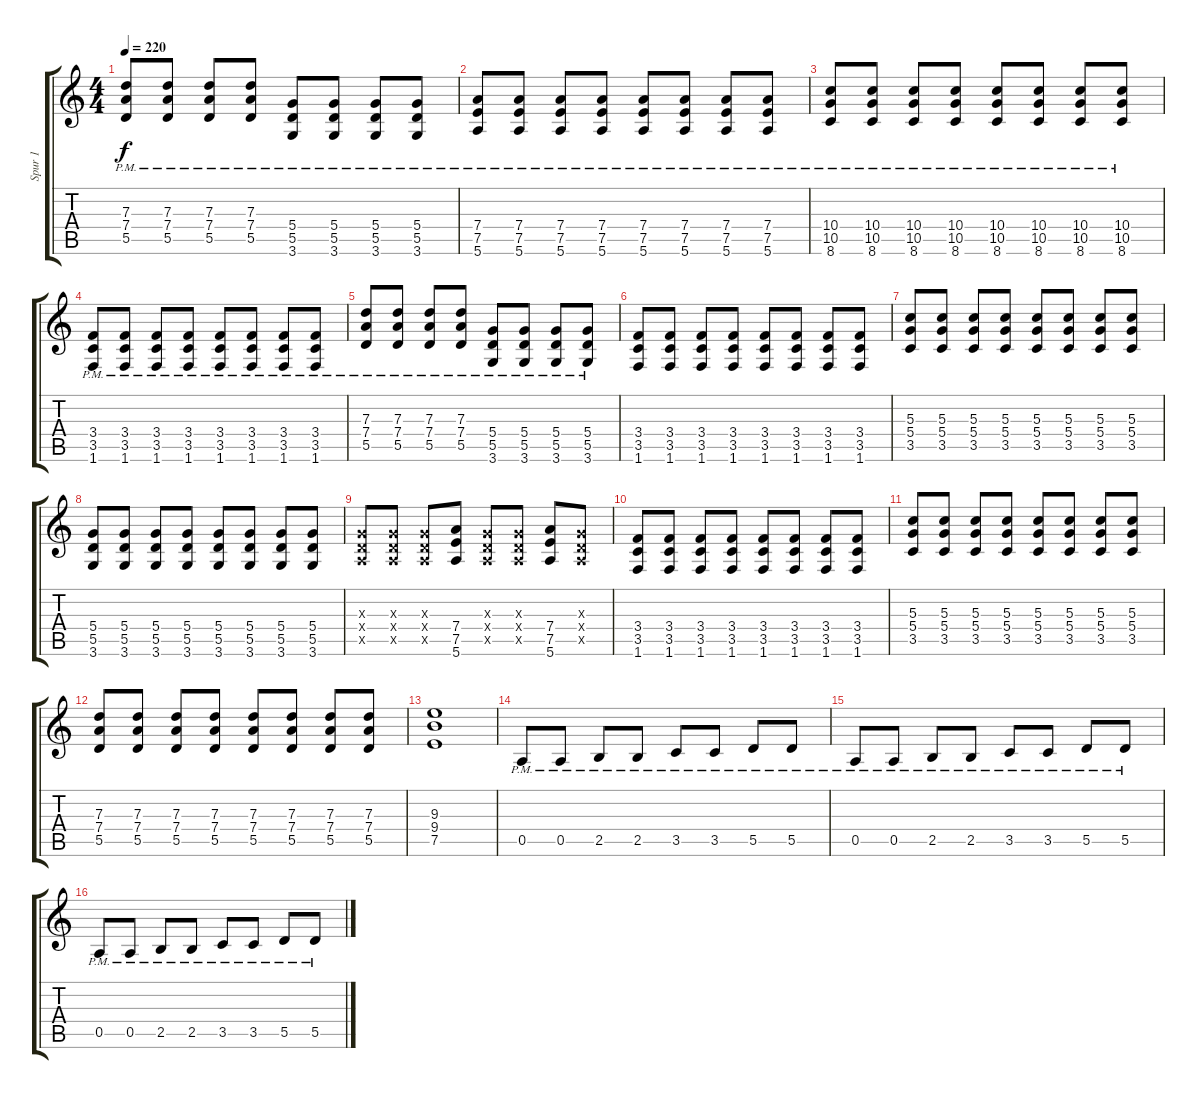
\track ("Spur 1" "Spur 1") {instrument overdrivenguitar}
\staff {score tabs}
\tuning (E4 B3 G3 D3 A2 E2) {hide}
\ts (4 4)
\tempo 220
\clef g2
\ks c
(7.3{pm} 7.4{pm} 5.5{pm}).8{dy f} (7.3{pm} 7.4{pm} 5.5{pm}).8 (7.3{pm} 7.4{pm} 5.5{pm}).8 (7.3{pm} 7.4{pm} 5.5{pm}).8 (5.4{pm} 5.5{pm} 3.6{pm}).8 (5.4{pm} 5.5{pm} 3.6{pm}).8 (5.4{pm} 5.5{pm} 3.6{pm}).8 (5.4{pm} 5.5{pm} 3.6{pm}).8 |
(7.4{pm} 7.5{pm} 5.6{pm}).8 (7.4{pm} 7.5{pm} 5.6{pm}).8 (7.4{pm} 7.5{pm} 5.6{pm}).8 (7.4{pm} 7.5{pm} 5.6{pm}).8 (7.4{pm} 7.5{pm} 5.6{pm}).8 (7.4{pm} 7.5{pm} 5.6{pm}).8 (7.4{pm} 7.5{pm} 5.6{pm}).8 (7.4{pm} 7.5{pm} 5.6{pm}).8 |
(10.4{pm} 10.5{pm} 8.6).8 (10.4{pm} 10.5{pm} 8.6).8 (10.4{pm} 10.5{pm} 8.6).8 (10.4{pm} 10.5{pm} 8.6).8 (10.4{pm} 10.5{pm} 8.6).8 (10.4{pm} 10.5{pm} 8.6).8 (10.4{pm} 10.5{pm} 8.6).8 (10.4{pm} 10.5{pm} 8.6).8 |
(3.4{pm} 3.5{pm} 1.6{pm}).8 (3.4{pm} 3.5{pm} 1.6{pm}).8 (3.4{pm} 3.5{pm} 1.6{pm}).8 (3.4{pm} 3.5{pm} 1.6{pm}).8 (3.4{pm} 3.5{pm} 1.6{pm}).8 (3.4{pm} 3.5{pm} 1.6{pm}).8 (3.4{pm} 3.5{pm} 1.6{pm}).8 (3.4{pm} 3.5{pm} 1.6{pm}).8 |
(7.3{pm} 7.4{pm} 5.5{pm}).8 (7.3{pm} 7.4{pm} 5.5{pm}).8 (7.3{pm} 7.4{pm} 5.5{pm}).8 (7.3{pm} 7.4{pm} 5.5{pm}).8 (5.4{pm} 5.5{pm} 3.6{pm}).8 (5.4{pm} 5.5{pm} 3.6{pm}).8 (5.4{pm} 5.5{pm} 3.6{pm}).8 (5.4{pm} 5.5{pm} 3.6{pm}).8 |
(3.4 3.5 1.6).8 (3.4 3.5 1.6).8 (3.4 3.5 1.6).8 (3.4 3.5 1.6).8 (3.4 3.5 1.6).8 (3.4 3.5 1.6).8 (3.4 3.5 1.6).8 (3.4 3.5 1.6).8 |
(5.3 5.4 3.5).8 (5.3 5.4 3.5).8 (5.3 5.4 3.5).8 (5.3 5.4 3.5).8 (5.3 5.4 3.5).8 (5.3 5.4 3.5).8 (5.3 5.4 3.5).8 (5.3 5.4 3.5).8 |
(5.4 5.5 3.6).8 (5.4 5.5 3.6).8 (5.4 5.5 3.6).8 (5.4 5.5 3.6).8 (5.4 5.5 3.6).8 (5.4 5.5 3.6).8 (5.4 5.5 3.6).8 (5.4 5.5 3.6).8 |
(0.3{x} 0.4{x} 0.5{x}).8 (0.3{x} 0.4{x} 0.5{x}).8 (0.3{x} 0.4{x} 0.5{x}).8 (7.4 7.5 5.6).8 (0.3{x} 0.4{x} 0.5{x}).8 (0.3{x} 0.4{x} 0.5{x}).8 (7.4 7.5 5.6).8 (0.3{x} 0.4{x} 0.5{x}).8 |
(3.4 3.5 1.6).8 (3.4 3.5 1.6).8 (3.4 3.5 1.6).8 (3.4 3.5 1.6).8 (3.4 3.5 1.6).8 (3.4 3.5 1.6).8 (3.4 3.5 1.6).8 (3.4 3.5 1.6).8 |
(5.3 5.4 3.5).8 (5.3 5.4 3.5).8 (5.3 5.4 3.5).8 (5.3 5.4 3.5).8 (5.3 5.4 3.5).8 (5.3 5.4 3.5).8 (5.3 5.4 3.5).8 (5.3 5.4 3.5).8 |
(7.3 7.4 5.5).8 (7.3 7.4 5.5).8 (7.3 7.4 5.5).8 (7.3 7.4 5.5).8 (7.3 7.4 5.5).8 (7.3 7.4 5.5).8 (7.3 7.4 5.5).8 (7.3 7.4 5.5).8 |
(9.3 9.4 7.5).1 |
0.5{pm}.8 0.5{pm}.8 2.5{pm}.8 2.5{pm}.8 3.5{pm}.8 3.5{pm}.8 5.5{pm}.8 5.5{pm}.8 |
0.5{pm}.8 0.5{pm}.8 2.5{pm}.8 2.5{pm}.8 3.5{pm}.8 3.5{pm}.8 5.5{pm}.8 5.5{pm}.8 |
0.5{pm}.8 0.5{pm}.8 2.5{pm}.8 2.5{pm}.8 3.5{pm}.8 3.5{pm}.8 5.5{pm}.8 5.5{pm}.8
